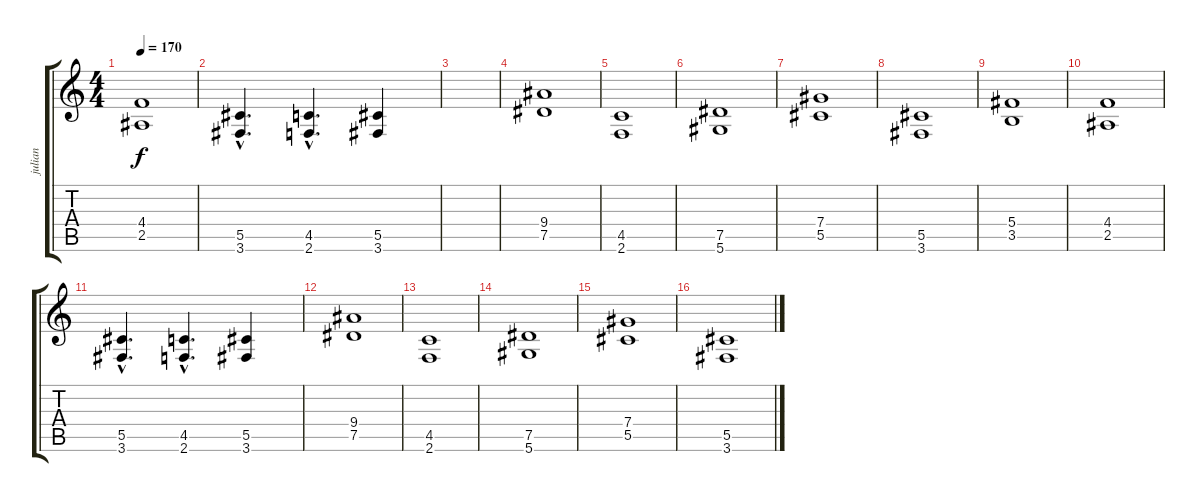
\track ("julian" "julian") {instrument overdrivenguitar}
\staff {score tabs}
\tuning (Eb4 Bb3 Gb3 Db3 Ab2 Eb2) {hide}
\ts (4 4)
\tempo 170
\clef g2
\ks c
(4.4 2.5).1{dy f} |
(5.5{hac} 3.6{hac}).4{d} (4.5{hac} 2.6{hac}).4{d} (5.5 3.6).4 |
|
(9.4 7.5).1 |
(4.5 2.6).1 |
(7.5 5.6).1 |
(7.4 5.5).1 |
(5.5 3.6).1 |
(5.4 3.5).1 |
(4.4 2.5).1 |
(5.5{hac} 3.6{hac}).4{d} (4.5{hac} 2.6{hac}).4{d} (5.5 3.6).4 |
(9.4 7.5).1 |
(4.5 2.6).1 |
(7.5 5.6).1 |
(7.4 5.5).1 |
(5.5 3.6).1
